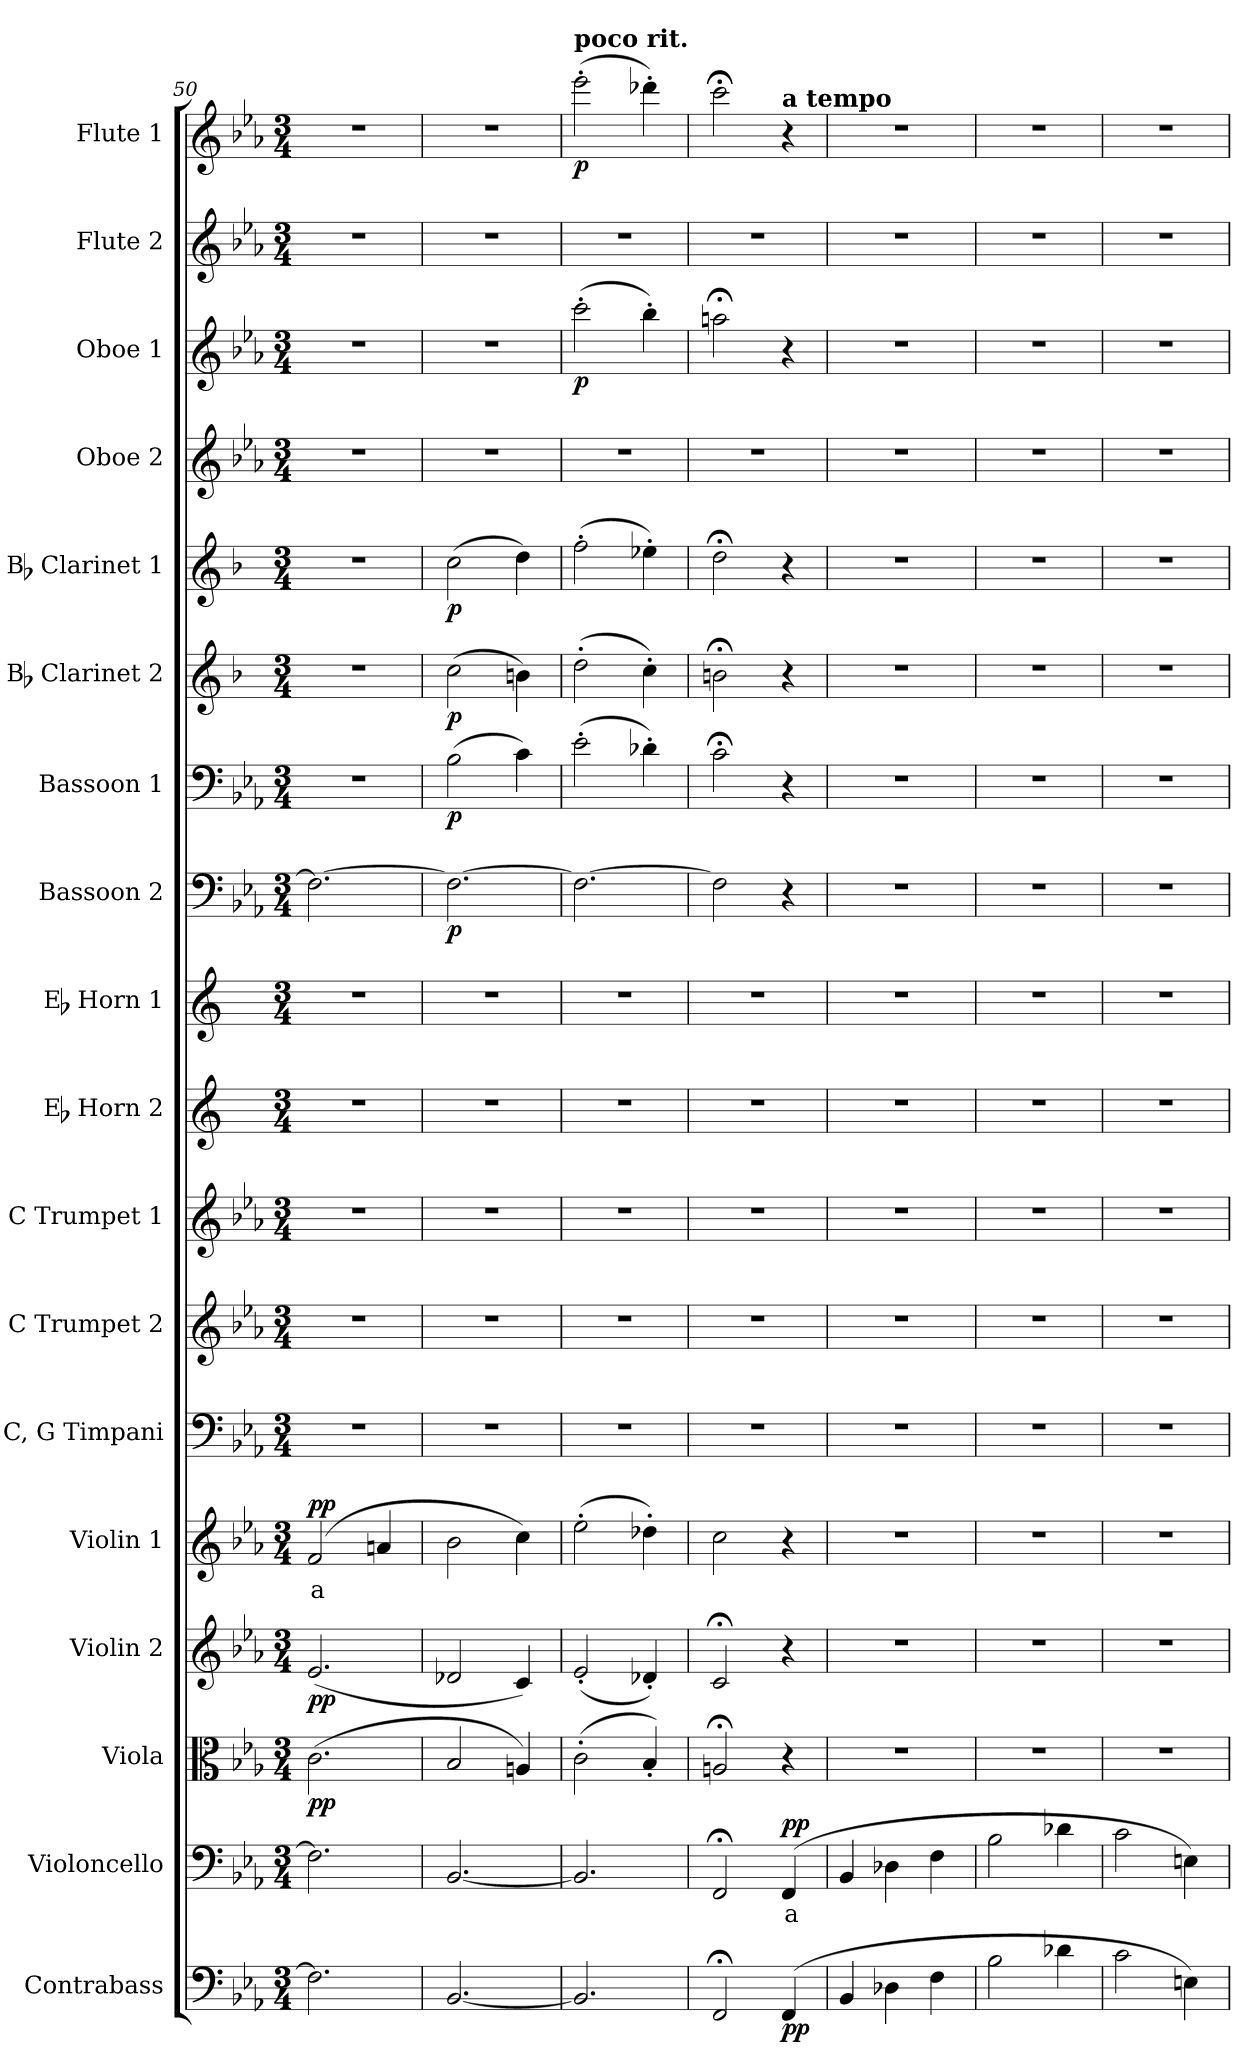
**kern	**dynam	**kern	**text	**dynam	**kern	**dynam	**kern	**dynam	**kern	**text	**dynam	**kern	**kern	**kern	**kern	**kern	**kern	**dynam	**kern	**dynam	**kern	**dynam	**kern	**dynam	**kern	**kern	**dynam	**kern	**kern	**dynam
*part18	*part18	*part17	*part17	*part17	*part16	*part16	*part15	*part15	*part14	*part14	*part14	*part13	*part12	*part11	*part10	*part9	*part8	*part8	*part7	*part7	*part6	*part6	*part5	*part5	*part4	*part3	*part3	*part2	*part1	*part1
*staff18	*staff18	*staff17	*staff17	*staff17	*staff16	*staff16	*staff15	*staff15	*staff14	*staff14	*staff14	*staff13	*staff12	*staff11	*staff10	*staff9	*staff8	*staff8	*staff7	*staff7	*staff6	*staff6	*staff5	*staff5	*staff4	*staff3	*staff3	*staff2	*staff1	*staff1
*I"Contrabass	*	*I"Violoncello	*	*	*I"Viola	*	*I"Violin 2	*	*I"Violin 1	*	*	*I"C, G Timpani	*I"C Trumpet 2	*I"C Trumpet 1	*I"Eb Horn 2	*I"Eb Horn 1	*I"Bassoon 2	*	*I"Bassoon 1	*	*I"Bb Clarinet 2	*	*I"Bb Clarinet 1	*	*I"Oboe 2	*I"Oboe 1	*	*I"Flute 2	*I"Flute 1	*
*I'Cb	*	*I'Vc	*	*	*I'Vla	*	*I'Vln 2	*	*I'Vln 1	*	*	*I'Timp	*I'Tpt 2	*I'Tpt 1	*I'Hn 2	*I'Hn 1	*I'Bsn 2	*	*I'Bsn 1	*	*I'Cl 2	*	*I'Cl 1	*	*I'Ob 2	*I'Ob 1	*	*I'Fl 2	*I'Fl 1	*
*clefF4	*	*clefF4	*	*	*clefC3	*	*clefG2	*	*clefG2	*	*	*clefF4	*clefG2	*clefG2	*clefG2	*clefG2	*clefF4	*	*clefF4	*	*clefG2	*	*clefG2	*	*clefG2	*clefG2	*	*clefG2	*clefG2	*
*ITrd7c12	*	*	*	*	*	*	*	*	*	*	*	*	*	*	*ITrd5c9	*ITrd5c9	*	*	*	*	*ITrd1c2	*	*ITrd1c2	*	*	*	*	*	*	*
*k[b-e-a-]	*	*k[b-e-a-]	*	*	*k[b-e-a-]	*	*k[b-e-a-]	*	*k[b-e-a-]	*	*	*k[b-e-a-]	*k[b-e-a-]	*k[b-e-a-]	*k[b-e-a-]	*k[b-e-a-]	*k[b-e-a-]	*	*k[b-e-a-]	*	*k[b-e-a-]	*	*k[b-e-a-]	*	*k[b-e-a-]	*k[b-e-a-]	*	*k[b-e-a-]	*k[b-e-a-]	*
*M3/4	*	*M3/4	*	*	*M3/4	*	*M3/4	*	*M3/4	*	*	*M3/4	*M3/4	*M3/4	*M3/4	*M3/4	*M3/4	*	*M3/4	*	*M3/4	*	*M3/4	*	*M3/4	*M3/4	*	*M3/4	*M3/4	*
=50	=50	=50	=50	=50	=50	=50	=50	=50	=50	=50	=50	=50	=50	=50	=50	=50	=50	=50	=50	=50	=50	=50	=50	=50	=50	=50	=50	=50	=50	=50
!	!	!	!	!	!	!LO:DY:b	!	!LO:DY:b	!	!LO:LY:b:color=#FF0000	!LO:DY:b	!	!	!	!	!	!	!	!	!	!	!	!	!	!	!	!	!	!	!
2.FF\]	.	2.F\]	.	.	(2.c\	pp	(2.e-/	pp	(2f/	a	pp	2.r	2.r	2.r	2.r	2.r	2.F\_	.	2.r	.	2.r	.	2.r	.	2.r	2.r	.	2.r	2.r	.
.	.	.	.	.	.	.	.	.	4an/	.	.	.	.	.	.	.	.	.	.	.	.	.	.	.	.	.	.	.	.	.
=51	=51	=51	=51	=51	=51	=51	=51	=51	=51	=51	=51	=51	=51	=51	=51	=51	=51	=51	=51	=51	=51	=51	=51	=51	=51	=51	=51	=51	=51	=51
!	!	!	!	!	!	!	!	!	!	!	!	!	!	!	!	!	!	!LO:DY:b	!	!LO:DY:b	!	!LO:DY:b	!	!LO:DY:b	!	!	!	!	!	!
[2.BBB-/	.	[2.BB-/	.	.	2B-/	.	2d-X/	.	2b-\	.	.	2.r	2.r	2.r	2.r	2.r	2.F\_	p	(2B-\	p	(2b-\	p	(2b-\	p	2.r	2.r	.	2.r	2.r	.
.	.	.	.	.	4An/)	.	4c/)	.	4cc\)	.	.	.	.	.	.	.	.	.	4c\)	.	4an\)	.	4cc\)	.	.	.	.	.	.	.
=52	=52	=52	=52	=52	=52	=52	=52	=52	=52	=52	=52	=52	=52	=52	=52	=52	=52	=52	=52	=52	=52	=52	=52	=52	=52	=52	=52	=52	=52	=52
!	!	!	!	!	!	!	!	!	!	!	!	!	!	!	!	!	!	!	!	!	!	!	!	!	!	!	!	!	!LO:TX:a:B:t=poco rit.	!
!	!	!	!	!	!	!	!	!	!	!	!	!	!	!	!	!	!	!	!	!	!	!	!	!	!	!	!LO:DY:b	!	!	!LO:DY:b
2.BBB-/]	.	2.BB-/]	.	.	(2c'\	.	(2e-'/	.	(2ee-'\	.	.	2.r	2.r	2.r	2.r	2.r	2.F\_	.	(2e-'\	.	(2cc'\	.	(2ee-'\	.	2.r	(2ccc'\	p	2.r	(2eee-'\	p
.	.	.	.	.	4B-'/)	.	4d-X'/)	.	4dd-X'\)	.	.	.	.	.	.	.	.	.	4d-X'\)	.	4b-'\)	.	4dd-X'\)	.	.	4bb-'\)	.	.	4ddd-X'\)	.
=53	=53	=53	=53	=53	=53	=53	=53	=53	=53	=53	=53	=53	=53	=53	=53	=53	=53	=53	=53	=53	=53	=53	=53	=53	=53	=53	=53	=53	=53	=53
2FFF;</	.	2FF;</	.	.	2An;</	.	2c;</	.	2cc\	.	.	2.r	2.r	2.r	2.r	2.r	2F\]	.	2c;<\	.	2an;<\	.	2cc;<\	.	2.r	2aan;<\	.	2.r	2ccc;<\	.
!	!	!	!	!	!	!	!	!	!	!	!	!	!	!	!	!	!	!	!	!	!	!	!	!	!	!	!	!	!LO:TX:a:B:t=a tempo	!
!	!LO:DY:b	!	!LO:LY:b:color=#FF0000	!LO:DY:b	!	!	!	!	!	!	!	!	!	!	!	!	!	!	!	!	!	!	!	!	!	!	!	!	!	!
(4FFF/	pp	(4FF/	a	pp	4r	.	4r	.	4r	.	.	.	.	.	.	.	4r	.	4r	.	4r	.	4r	.	.	4r	.	.	4r	.
=54	=54	=54	=54	=54	=54	=54	=54	=54	=54	=54	=54	=54	=54	=54	=54	=54	=54	=54	=54	=54	=54	=54	=54	=54	=54	=54	=54	=54	=54	=54
4BBB-/	.	4BB-/	.	.	2.r	.	2.r	.	2.r	.	.	2.r	2.r	2.r	2.r	2.r	2.r	.	2.r	.	2.r	.	2.r	.	2.r	2.r	.	2.r	2.r	.
4DD-X\	.	4D-X\	.	.	.	.	.	.	.	.	.	.	.	.	.	.	.	.	.	.	.	.	.	.	.	.	.	.	.	.
4FF\	.	4F\	.	.	.	.	.	.	.	.	.	.	.	.	.	.	.	.	.	.	.	.	.	.	.	.	.	.	.	.
=55	=55	=55	=55	=55	=55	=55	=55	=55	=55	=55	=55	=55	=55	=55	=55	=55	=55	=55	=55	=55	=55	=55	=55	=55	=55	=55	=55	=55	=55	=55
2BB-\	.	2B-\	.	.	2.r	.	2.r	.	2.r	.	.	2.r	2.r	2.r	2.r	2.r	2.r	.	2.r	.	2.r	.	2.r	.	2.r	2.r	.	2.r	2.r	.
4D-X\	.	4d-X\	.	.	.	.	.	.	.	.	.	.	.	.	.	.	.	.	.	.	.	.	.	.	.	.	.	.	.	.
=56	=56	=56	=56	=56	=56	=56	=56	=56	=56	=56	=56	=56	=56	=56	=56	=56	=56	=56	=56	=56	=56	=56	=56	=56	=56	=56	=56	=56	=56	=56
2C\	.	2c\	.	.	2.r	.	2.r	.	2.r	.	.	2.r	2.r	2.r	2.r	2.r	2.r	.	2.r	.	2.r	.	2.r	.	2.r	2.r	.	2.r	2.r	.
4EEn\)	.	4En\)	.	.	.	.	.	.	.	.	.	.	.	.	.	.	.	.	.	.	.	.	.	.	.	.	.	.	.	.
=	=	=	=	=	=	=	=	=	=	=	=	=	=	=	=	=	=	=	=	=	=	=	=	=	=	=	=	=	=	=
*-	*-	*-	*-	*-	*-	*-	*-	*-	*-	*-	*-	*-	*-	*-	*-	*-	*-	*-	*-	*-	*-	*-	*-	*-	*-	*-	*-	*-	*-	*-
